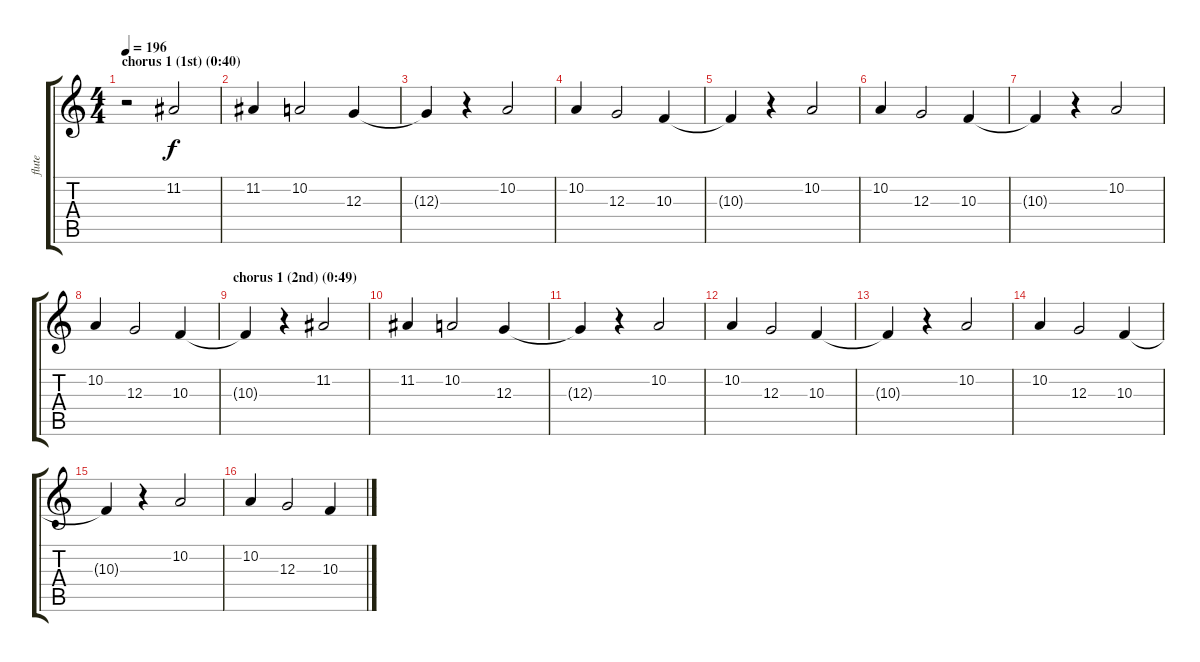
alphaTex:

\track ("flute" "flute") {instrument musicbox}
\staff {score tabs}
\tuning (E4 B3 G3 D3 A2 E2) {hide}
\ts (4 4)
\section ("" "chorus 1 (1st) (0:40)")
\tempo 196
\clef g2
\ks c
r.2{dy f} 11.2.2 |
11.2.4 10.2.2 12.3.4 |
12.3{t}.4 r.4 10.2.2 |
10.2.4 12.3.2 10.3.4 |
10.3{t}.4 r.4 10.2.2 |
10.2.4 12.3.2 10.3.4 |
10.3{t}.4 r.4 10.2.2 |
10.2.4 12.3.2 10.3.4 |
\section ("" "chorus 1 (2nd) (0:49)")
10.3{t}.4 r.4 11.2.2 |
11.2.4 10.2.2 12.3.4 |
12.3{t}.4 r.4 10.2.2 |
10.2.4 12.3.2 10.3.4 |
10.3{t}.4 r.4 10.2.2 |
10.2.4 12.3.2 10.3.4 |
10.3{t}.4 r.4 10.2.2 |
10.2.4 12.3.2 10.3.4
